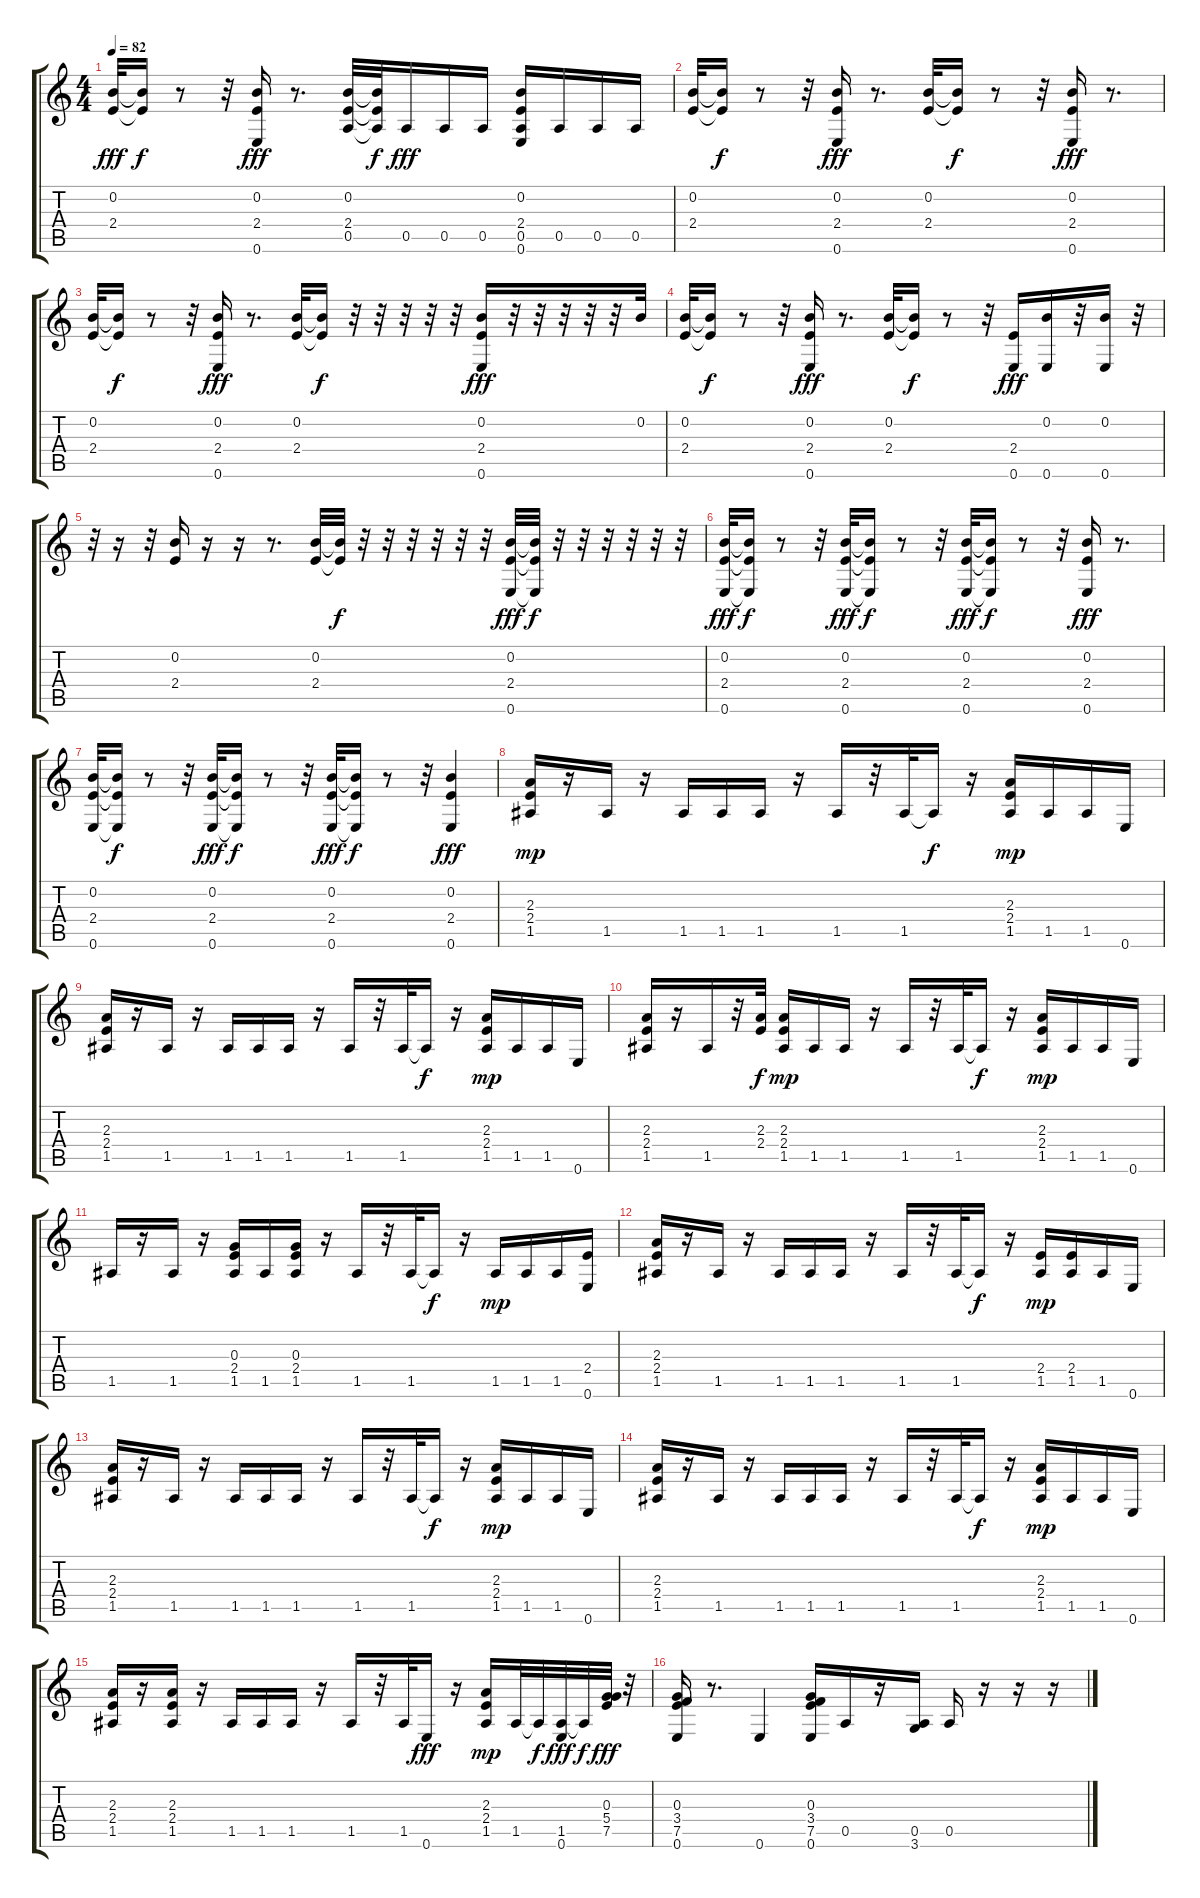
\track "" {instrument acousticguitarnylon}
\staff {score tabs}
\tuning (E4 B3 G3 D3 A2 E2) {hide}
\ts (4 4)
\tempo 82
\clef g2
\ks c
(0.2 2.4).32{dy fff} (0.2{t} 2.4{t}).16{dy f} r.8 r.32 (0.2 2.4 0.6).16{dy fff} r.8{d} (0.2 2.4 0.5).32 (0.2{t} 2.4{t} 0.5{t}).32{dy f} 0.5.16{dy fff} 0.5.16 0.5.16 (0.2 2.4 0.5 0.6).16 0.5.16 0.5.16 0.5.16 |
(0.2 2.4).32 (0.2{t} 2.4{t}).16{dy f} r.8 r.32 (0.2 2.4 0.6).16{dy fff} r.8{d} (0.2 2.4).32 (0.2{t} 2.4{t}).16{dy f} r.8 r.32 (0.2 2.4 0.6).16{dy fff} r.8{d} |
(0.2 2.4).32 (0.2{t} 2.4{t}).16{dy f} r.8 r.32 (0.2 2.4 0.6).16{dy fff} r.8{d} (0.2 2.4).32 (0.2{t} 2.4{t}).16{dy f} r.32 r.32 r.32 r.32 r.32 (0.2 2.4 0.6).16{dy fff} r.32 r.32 r.32 r.32 r.32 0.2.32 |
(0.2 2.4).32 (0.2{t} 2.4{t}).16{dy f} r.8 r.32 (0.2 2.4 0.6).16{dy fff} r.8{d} (0.2 2.4).32 (0.2{t} 2.4{t}).16{dy f} r.8 r.32 (2.4 0.6).16{dy fff} (0.2 0.6).16 r.32 (0.2 0.6).16 r.32 |
r.32 r.16 r.32 (0.2 2.4).16 r.16 r.16 r.8{d} (0.2 2.4).32 (0.2{t} 2.4{t}).32{dy f} r.32 r.32 r.32 r.32 r.32 r.32 (0.2 2.4 0.6).32{dy fff} (0.2{t} 2.4{t} 0.6{t}).32{dy f} r.32 r.32 r.32 r.32 r.32 r.32 |
(0.2 2.4 0.6).32{dy fff} (0.2{t} 2.4{t} 0.6{t}).16{dy f} r.8 r.32 (0.2 2.4 0.6).32{dy fff} (0.2{t} 2.4{t} 0.6{t}).16{dy f} r.8 r.32 (0.2 2.4 0.6).32{dy fff} (0.2{t} 2.4{t} 0.6{t}).16{dy f} r.8 r.32 (0.2 2.4 0.6).16{dy fff} r.8{d} |
(0.2 2.4 0.6).32 (0.2{t} 2.4{t} 0.6{t}).16{dy f} r.8 r.32 (0.2 2.4 0.6).32{dy fff} (0.2{t} 2.4{t} 0.6{t}).16{dy f} r.8 r.32 (0.2 2.4 0.6).32{dy fff} (0.2{t} 2.4{t} 0.6{t}).16{dy f} r.8 r.32 (0.2 2.4 0.6).4{dy fff} |
(2.3 2.4 1.5).16{dy mp} r.16 1.5.16 r.16 1.5.16 1.5.16 1.5.16 r.16 1.5.16 r.32 1.5.32 1.5{t}.16{dy f} r.16 (2.3 2.4 1.5).16{dy mp} 1.5.16 1.5.16 0.6.16 |
(2.3 2.4 1.5).16 r.16 1.5.16 r.16 1.5.16 1.5.16 1.5.16 r.16 1.5.16 r.32 1.5.32 1.5{t}.16{dy f} r.16 (2.3 2.4 1.5).16{dy mp} 1.5.16 1.5.16 0.6.16 |
(2.3 2.4 1.5).16 r.16 1.5.16 r.32 (2.3 2.4).32{dy f} (2.3 2.4 1.5).16{dy mp} 1.5.16 1.5.16 r.16 1.5.16 r.32 1.5.32 1.5{t}.16{dy f} r.16 (2.3 2.4 1.5).16{dy mp} 1.5.16 1.5.16 0.6.16 |
1.5.16 r.16 1.5.16 r.16 (0.3 2.4 1.5).16 1.5.16 (0.3 2.4 1.5).16 r.16 1.5.16 r.32 1.5.32 1.5{t}.16{dy f} r.16 1.5.16{dy mp} 1.5.16 1.5.16 (2.4 0.6).16 |
(2.3 2.4 1.5).16 r.16 1.5.16 r.16 1.5.16 1.5.16 1.5.16 r.16 1.5.16 r.32 1.5.32 1.5{t}.16{dy f} r.16 (2.4 1.5).16{dy mp} (2.4 1.5).16 1.5.16 0.6.16 |
(2.3 2.4 1.5).16 r.16 1.5.16 r.16 1.5.16 1.5.16 1.5.16 r.16 1.5.16 r.32 1.5.32 1.5{t}.16{dy f} r.16 (2.3 2.4 1.5).16{dy mp} 1.5.16 1.5.16 0.6.16 |
(2.3 2.4 1.5).16 r.16 1.5.16 r.16 1.5.16 1.5.16 1.5.16 r.16 1.5.16 r.32 1.5.32 1.5{t}.16{dy f} r.16 (2.3 2.4 1.5).16{dy mp} 1.5.16 1.5.16 0.6.16 |
(2.3 2.4 1.5).16 r.16 (2.3 2.4 1.5).16 r.16 1.5.16 1.5.16 1.5.16 r.16 1.5.16 r.32 1.5.32 0.6.16{dy fff} r.16 (2.3 2.4 1.5).16{dy mp} 1.5.32 1.5{t}.32{dy f} (1.5 0.6).32{dy fff} 1.5{t}.32{dy f} (0.3 5.4 7.5).32{dy fff} r.32 |
(0.3 3.4 7.5 0.6).16 r.8{d} 0.6.4 (0.3 3.4 7.5 0.6).16 0.5.16 r.16 (0.5 3.6).16 0.5.16 r.16 r.16 r.16
